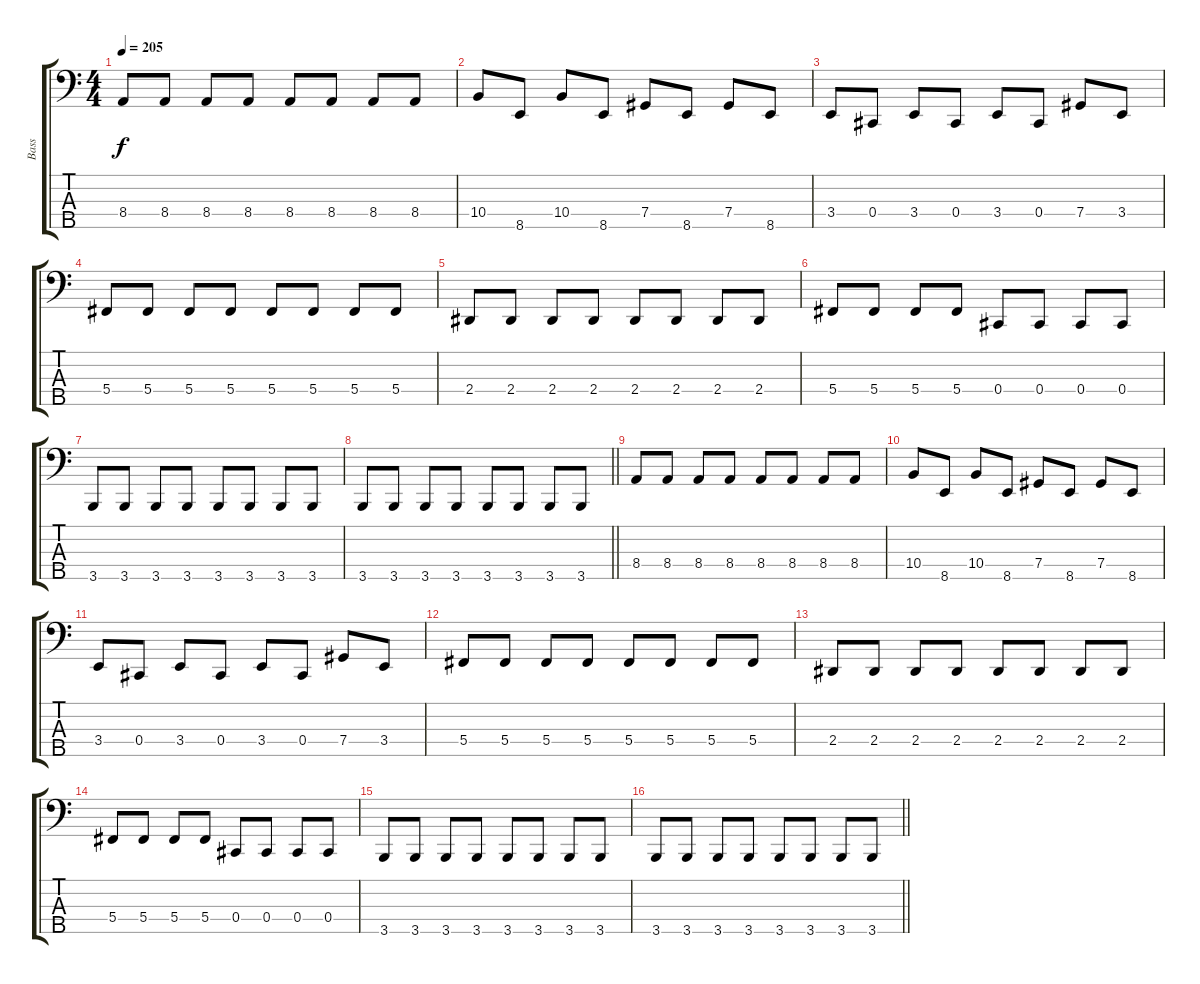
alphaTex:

\track ("Bass" "Bass") {instrument electricbassfinger}
\staff {score tabs}
\tuning (E2 B1 Gb1 Db1 Ab0) {hide}
\ts (4 4)
\tempo 205
\clef f4
\ks c
8.4.8{dy f} 8.4.8 8.4.8 8.4.8 8.4.8 8.4.8 8.4.8 8.4.8 |
10.4.8 8.5.8 10.4.8 8.5.8 7.4.8 8.5.8 7.4.8 8.5.8 |
3.4.8 0.4.8 3.4.8 0.4.8 3.4.8 0.4.8 7.4.8 3.4.8 |
5.4.8 5.4.8 5.4.8 5.4.8 5.4.8 5.4.8 5.4.8 5.4.8 |
2.4.8 2.4.8 2.4.8 2.4.8 2.4.8 2.4.8 2.4.8 2.4.8 |
5.4.8 5.4.8 5.4.8 5.4.8 0.4.8 0.4.8 0.4.8 0.4.8 |
3.5.8 3.5.8 3.5.8 3.5.8 3.5.8 3.5.8 3.5.8 3.5.8 |
\barLineRight lightlight
3.5.8 3.5.8 3.5.8 3.5.8 3.5.8 3.5.8 3.5.8 3.5.8 |
8.4.8 8.4.8 8.4.8 8.4.8 8.4.8 8.4.8 8.4.8 8.4.8 |
10.4.8 8.5.8 10.4.8 8.5.8 7.4.8 8.5.8 7.4.8 8.5.8 |
3.4.8 0.4.8 3.4.8 0.4.8 3.4.8 0.4.8 7.4.8 3.4.8 |
5.4.8 5.4.8 5.4.8 5.4.8 5.4.8 5.4.8 5.4.8 5.4.8 |
2.4.8 2.4.8 2.4.8 2.4.8 2.4.8 2.4.8 2.4.8 2.4.8 |
5.4.8 5.4.8 5.4.8 5.4.8 0.4.8 0.4.8 0.4.8 0.4.8 |
3.5.8 3.5.8 3.5.8 3.5.8 3.5.8 3.5.8 3.5.8 3.5.8 |
\barLineRight lightlight
3.5.8 3.5.8 3.5.8 3.5.8 3.5.8 3.5.8 3.5.8 3.5.8
